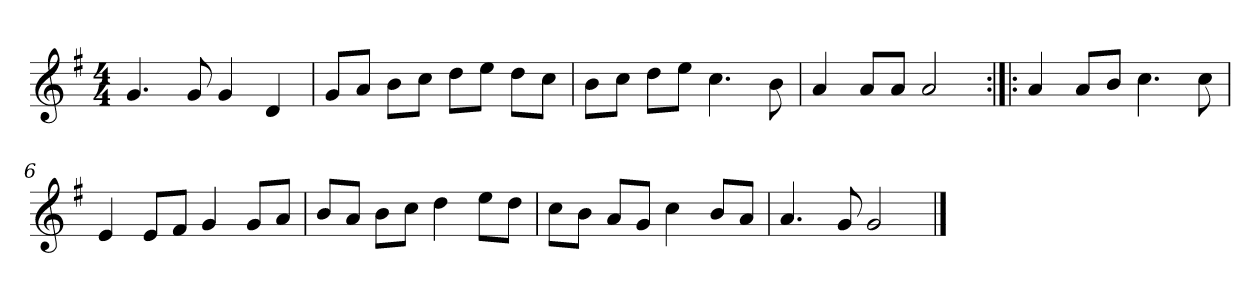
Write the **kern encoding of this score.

**kern
*part1
*staff1
*clefG2
*k[f#]
*G:
*M4/4
*MM120
=1
4.g
8g
4g
4d
=2
8g/L
8a/J
8b\L
8cc\J
8dd\L
8ee\J
8dd\L
8cc\J
=3
8b\L
8cc\J
8dd\L
8ee\J
4.cc
8b
=4
4a
8a/L
8a/J
2a
=5:|!|:
4a
8a/L
8b/J
4.cc
8cc
=6
4e
8e/L
8f#/J
4g
8g/L
8a/J
=7
8b/L
8a/J
8b\L
8cc\J
4dd
8ee\L
8dd\J
=8
8cc\L
8b\J
8a/L
8g/J
4cc
8b/L
8a/J
=9
4.a
8g
2g
==
*-
